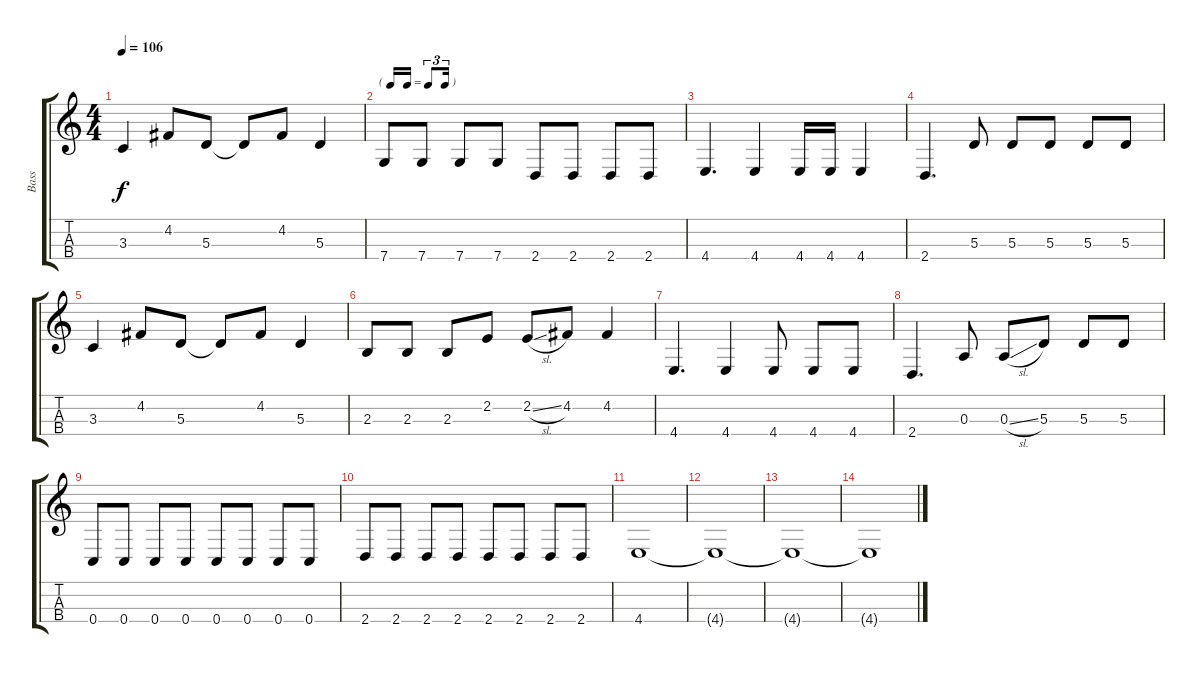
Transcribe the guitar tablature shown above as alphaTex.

\track ("Bass" "Bass") {instrument electricbassfinger}
\staff {score tabs}
\tuning (G3 D3 A2 C2) {hide}
\ts (4 4)
\tempo 106
\clef g2
\ks c
3.3.4{dy f} 4.2.8 5.3.8 5.3{t}.8 4.2.8 5.3.4 |
\tf triplet16th
7.4.8 7.4.8 7.4.8 7.4.8 2.4.8 2.4.8 2.4.8 2.4.8 |
4.4.4{d} 4.4.4 4.4.16 4.4.16 4.4.4 |
2.4.4{d} 5.3.8 5.3.8 5.3.8 5.3.8 5.3.8 |
3.3.4 4.2.8 5.3.8 5.3{t}.8 4.2.8 5.3.4 |
2.3.8 2.3.8 2.3.8 2.2.8 2.2{sl}.8 4.2.8 4.2.4 |
4.4.4{d} 4.4.4 4.4.8 4.4.8 4.4.8 |
2.4.4{d} 0.3.8 0.3{sl}.8 5.3.8 5.3.8 5.3.8 |
0.4.8 0.4.8 0.4.8 0.4.8 0.4.8 0.4.8 0.4.8 0.4.8 |
2.4.8 2.4.8 2.4.8 2.4.8 2.4.8 2.4.8 2.4.8 2.4.8 |
4.4.1 |
4.4{t}.1{volume 0} |
4.4{t}.1 |
4.4{t}.1
